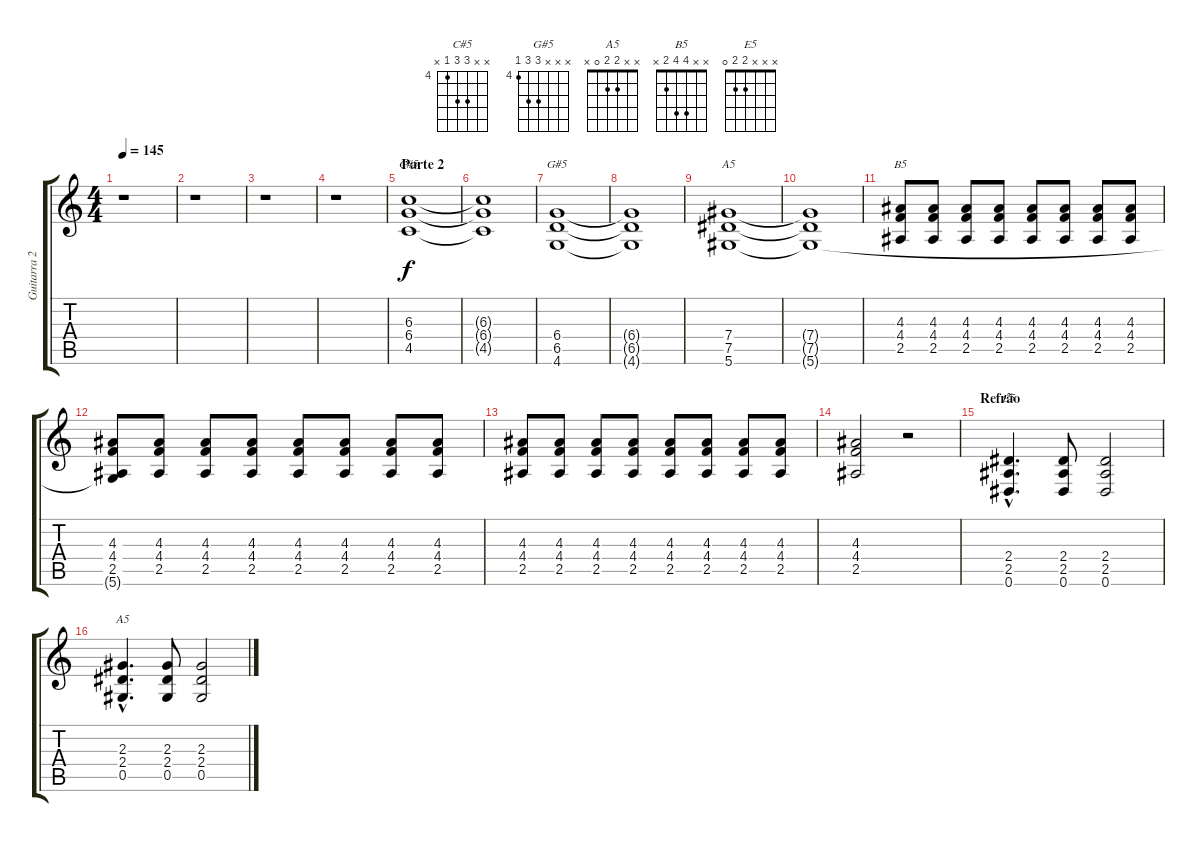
\track ("Guitarra 2" "Guitarra 2") {instrument distortionguitar}
\staff {score tabs}
\tuning (Eb4 Bb3 Gb3 Db3 Ab2 Eb2) {hide}
\chord ("C#5" x x 6 6 4 x) {firstfret 4}
\chord ("G#5" x x x 6 6 4) {firstfret 4}
\chord ("A5" x x x 7 7 5) {firstfret 5}
\chord ("B5" x x 4 4 2 x)
\chord ("E5" x x x 2 2 0)
\chord ("A5" x x 2 2 0 x)
\ts (4 4)
\tempo 145
\clef g2
\ks c
r.1{dy f} |
r.1 |
r.1 |
r.1 |
\section ("" "Parte 2")
(6.3 6.4 4.5).1{ch "C#5"} |
(6.3{t} 6.4{t} 4.5{t}).1 |
(6.4 6.5 4.6).1{ch "G#5"} |
(6.4{t} 6.5{t} 4.6{t}).1 |
(7.4 7.5 5.6).1{ch "A5"} |
(7.4{t} 7.5{t} 5.6{t}).1 |
(4.3 4.4 2.5).8{ch "B5"} (4.3 4.4 2.5).8 (4.3 4.4 2.5).8 (4.3 4.4 2.5).8 (4.3 4.4 2.5).8 (4.3 4.4 2.5).8 (4.3 4.4 2.5).8 (4.3 4.4 2.5).8 |
(4.3 4.4 2.5 5.6{t}).8 (4.3 4.4 2.5).8 (4.3 4.4 2.5).8 (4.3 4.4 2.5).8 (4.3 4.4 2.5).8 (4.3 4.4 2.5).8 (4.3 4.4 2.5).8 (4.3 4.4 2.5).8 |
(4.3 4.4 2.5).8 (4.3 4.4 2.5).8 (4.3 4.4 2.5).8 (4.3 4.4 2.5).8 (4.3 4.4 2.5).8 (4.3 4.4 2.5).8 (4.3 4.4 2.5).8 (4.3 4.4 2.5).8 |
(4.3 4.4 2.5).2 r.2 |
\section ("" "Refrão")
(2.4{hac} 2.5{hac} 0.6{hac}).4{d ch "E5"} (2.4 2.5 0.6).8 (2.4 2.5 0.6).2 |
(2.3{hac} 2.4{hac} 0.5{hac}).4{d ch "A5"} (2.3 2.4 0.5).8 (2.3 2.4 0.5).2
